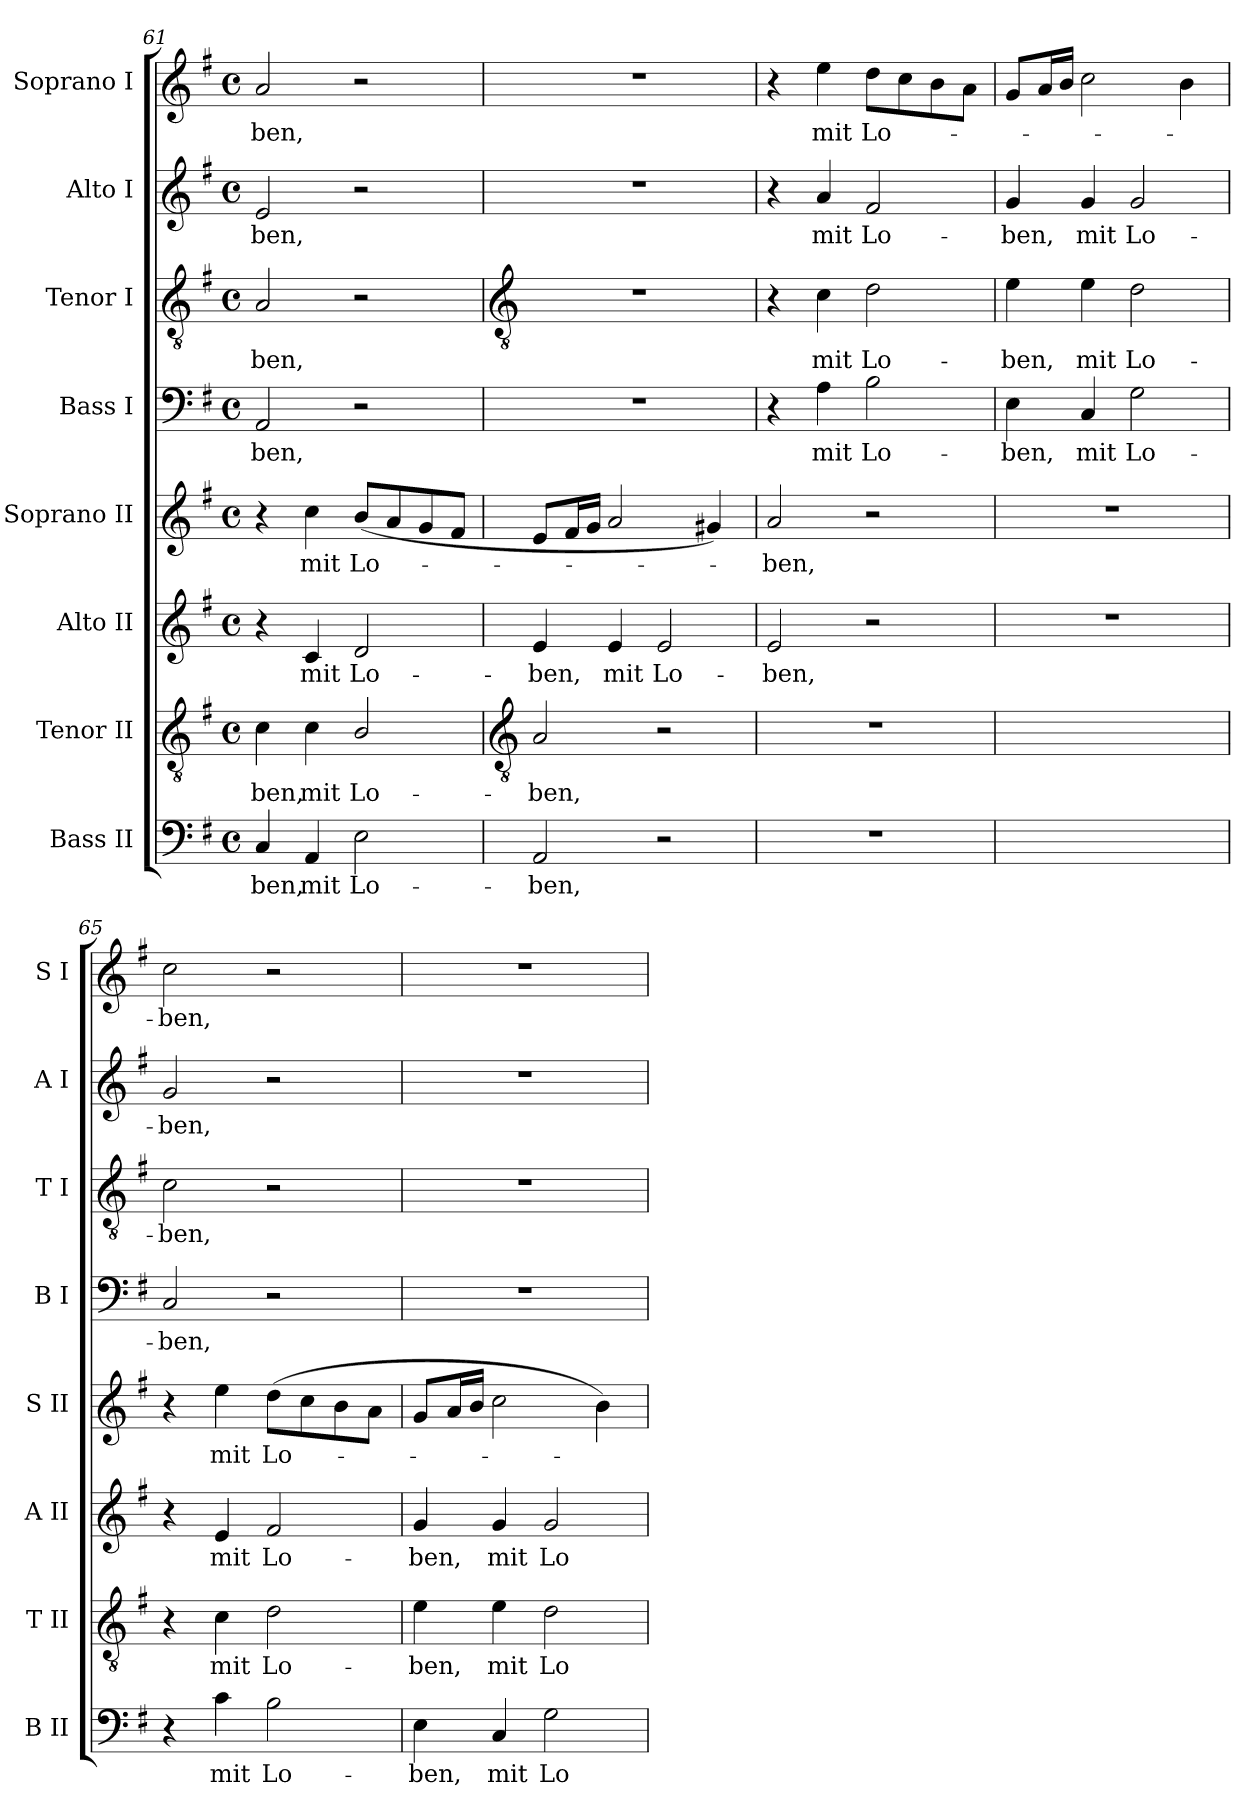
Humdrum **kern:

**kern	**text	**kern	**text	**kern	**text	**kern	**text	**kern	**text	**kern	**text	**kern	**text	**kern	**text
*part8	*part8	*part7	*part7	*part6	*part6	*part5	*part5	*part4	*part4	*part3	*part3	*part2	*part2	*part1	*part1
*staff8	*staff8	*staff7	*staff7	*staff6	*staff6	*staff5	*staff5	*staff4	*staff4	*staff3	*staff3	*staff2	*staff2	*staff1	*staff1
*I"Bass II	*	*I"Tenor II	*	*I"Alto II	*	*I"Soprano II	*	*I"Bass I	*	*I"Tenor I	*	*I"Alto I	*	*I"Soprano I	*
*I'B II	*	*I'T II	*	*I'A II	*	*I'S II	*	*I'B I	*	*I'T I	*	*I'A I	*	*I'S I	*
*clefF4	*	*clefGv2	*	*clefG2	*	*clefG2	*	*clefF4	*	*clefGv2	*	*clefG2	*	*clefG2	*
*k[f#]	*	*k[f#]	*	*k[f#]	*	*k[f#]	*	*k[f#]	*	*k[f#]	*	*k[f#]	*	*k[f#]	*
*G:	*	*G:	*	*G:	*	*G:	*	*G:	*	*G:	*	*G:	*	*G:	*
*M4/4	*	*M4/4	*	*M4/4	*	*M4/4	*	*M4/4	*	*M4/4	*	*M4/4	*	*M4/4	*
*met(c)	*	*met(c)	*	*met(c)	*	*met(c)	*	*met(c)	*	*met(c)	*	*met(c)	*	*met(c)	*
=61	=61	=61	=61	=61	=61	=61	=61	=61	=61	=61	=61	=61	=61	=61	=61
!	!LO:LY:b	!	!LO:LY:b	!	!	!	!	!	!LO:LY:b	!	!LO:LY:b	!	!LO:LY:b	!	!LO:LY:b
4C	-ben,	4c	-ben,	4r	.	4r	.	2AA	-ben,	2A	-ben,	2e	-ben,	2a	ben,
!	!LO:LY:b	!	!LO:LY:b	!	!LO:LY:b	!	!LO:LY:b	!	!	!	!	!	!	!	!
4AA	mit	4c	mit	4c	mit	4cc	mit	.	.	.	.	.	.	.	.
!	!LO:LY:b	!	!LO:LY:b	!	!LO:LY:b	!	!LO:LY:b	!	!	!	!	!	!	!	!
2E	Lo-	2B/	Lo-	2d	Lo-	(<8bL	Lo-	2r	.	2r	.	2r	.	2r	.
.	.	.	.	.	.	8a	.	.	.	.	.	.	.	.	.
.	.	.	.	.	.	8g	.	.	.	.	.	.	.	.	.
.	.	.	.	.	.	8f#J	.	.	.	.	.	.	.	.	.
!!LO:LB:g=z
=62	=62	=62	=62	=62	=62	=62	=62	=62	=62	=62	=62	=62	=62	=62	=62
*	*	*clefGv2	*	*	*	*	*	*	*	*clefGv2	*	*	*	*	*
!	!LO:LY:b	!	!LO:LY:b	!	!LO:LY:b	!	!	!	!	!	!	!	!	!	!
2AA	-ben,	2A	-ben,	4e	-ben,	8eL	.	1r	.	1r	.	1r	.	1r	.
.	.	.	.	.	.	16f#L	.	.	.	.	.	.	.	.	.
.	.	.	.	.	.	16gJJ	.	.	.	.	.	.	.	.	.
!	!	!	!	!	!LO:LY:b	!	!	!	!	!	!	!	!	!	!
.	.	.	.	4e	mit	2a	.	.	.	.	.	.	.	.	.
!	!	!	!	!	!LO:LY:b	!	!	!	!	!	!	!	!	!	!
2r	.	2r	.	2e	Lo-	.	.	.	.	.	.	.	.	.	.
.	.	.	.	.	.	4g#X)	.	.	.	.	.	.	.	.	.
=63	=63	=63	=63	=63	=63	=63	=63	=63	=63	=63	=63	=63	=63	=63	=63
!	!	!	!	!	!LO:LY:b	!	!LO:LY:b	!	!	!	!	!	!	!	!
1r	.	1r	.	2e	-ben,	2a	ben,	4r	.	4r	.	4r	.	4r	.
!	!	!	!	!	!	!	!	!	!LO:LY:b	!	!LO:LY:b	!	!LO:LY:b	!	!LO:LY:b
.	.	.	.	.	.	.	.	4A	mit	4c	mit	4a	mit	4ee	mit
!	!	!	!	!	!	!	!	!	!LO:LY:b	!	!LO:LY:b	!	!LO:LY:b	!	!LO:LY:b
.	.	.	.	2r	.	2r	.	2B	Lo-	2d	Lo-	2f#	Lo-	8ddL	Lo-
.	.	.	.	.	.	.	.	.	.	.	.	.	.	8cc	.
.	.	.	.	.	.	.	.	.	.	.	.	.	.	8b	.
.	.	.	.	.	.	.	.	.	.	.	.	.	.	8aJ	.
=64	=64	=64	=64	=64	=64	=64	=64	=64	=64	=64	=64	=64	=64	=64	=64
!	!	!	!	!	!	!	!	!	!LO:LY:b	!	!LO:LY:b	!	!LO:LY:b	!	!
1ryy	.	1ryy	.	1r	.	1r	.	4E	-ben,	4e	-ben,	4g	-ben,	8gL	.
.	.	.	.	.	.	.	.	.	.	.	.	.	.	16aL	.
.	.	.	.	.	.	.	.	.	.	.	.	.	.	16bJJ	.
!	!	!	!	!	!	!	!	!	!LO:LY:b	!	!LO:LY:b	!	!LO:LY:b	!	!
.	.	.	.	.	.	.	.	4C	mit	4e	mit	4g	mit	2cc	.
!	!	!	!	!	!	!	!	!	!LO:LY:b	!	!LO:LY:b	!	!LO:LY:b	!	!
.	.	.	.	.	.	.	.	2G	Lo-	2d	Lo-	2g	Lo-	.	.
.	.	.	.	.	.	.	.	.	.	.	.	.	.	4b	.
=65	=65	=65	=65	=65	=65	=65	=65	=65	=65	=65	=65	=65	=65	=65	=65
!	!	!	!	!	!	!	!	!	!LO:LY:b	!	!LO:LY:b	!	!LO:LY:b	!	!LO:LY:b
4r	.	4r	.	4r	.	4r	.	2C	-ben,	2c	-ben,	2g	-ben,	2cc	ben,
!	!LO:LY:b	!	!LO:LY:b	!	!LO:LY:b	!	!LO:LY:b	!	!	!	!	!	!	!	!
4c	mit	4c	mit	4e	mit	4ee	mit	.	.	.	.	.	.	.	.
!	!LO:LY:b	!	!LO:LY:b	!	!LO:LY:b	!	!LO:LY:b	!	!	!	!	!	!	!	!
2B	Lo-	2d	Lo-	2f#	Lo-	(>8ddL	Lo-	2r	.	2r	.	2r	.	2r	.
.	.	.	.	.	.	8cc	.	.	.	.	.	.	.	.	.
.	.	.	.	.	.	8b	.	.	.	.	.	.	.	.	.
.	.	.	.	.	.	8aJ	.	.	.	.	.	.	.	.	.
=66	=66	=66	=66	=66	=66	=66	=66	=66	=66	=66	=66	=66	=66	=66	=66
!	!LO:LY:b	!	!LO:LY:b	!	!LO:LY:b	!	!	!	!	!	!	!	!	!	!
4E	-ben,	4e	-ben,	4g	-ben,	8gL	.	1r	.	1r	.	1r	.	1r	.
.	.	.	.	.	.	16aL	.	.	.	.	.	.	.	.	.
.	.	.	.	.	.	16bJJ	.	.	.	.	.	.	.	.	.
!	!LO:LY:b	!	!LO:LY:b	!	!LO:LY:b	!	!	!	!	!	!	!	!	!	!
4C	mit	4e	mit	4g	mit	2cc	.	.	.	.	.	.	.	.	.
!	!LO:LY:b	!	!LO:LY:b	!	!LO:LY:b	!	!	!	!	!	!	!	!	!	!
2G	Lo-	2d	Lo-	2g	Lo-	.	.	.	.	.	.	.	.	.	.
.	.	.	.	.	.	4b)	.	.	.	.	.	.	.	.	.
=	=	=	=	=	=	=	=	=	=	=	=	=	=	=	=
*-	*-	*-	*-	*-	*-	*-	*-	*-	*-	*-	*-	*-	*-	*-	*-
